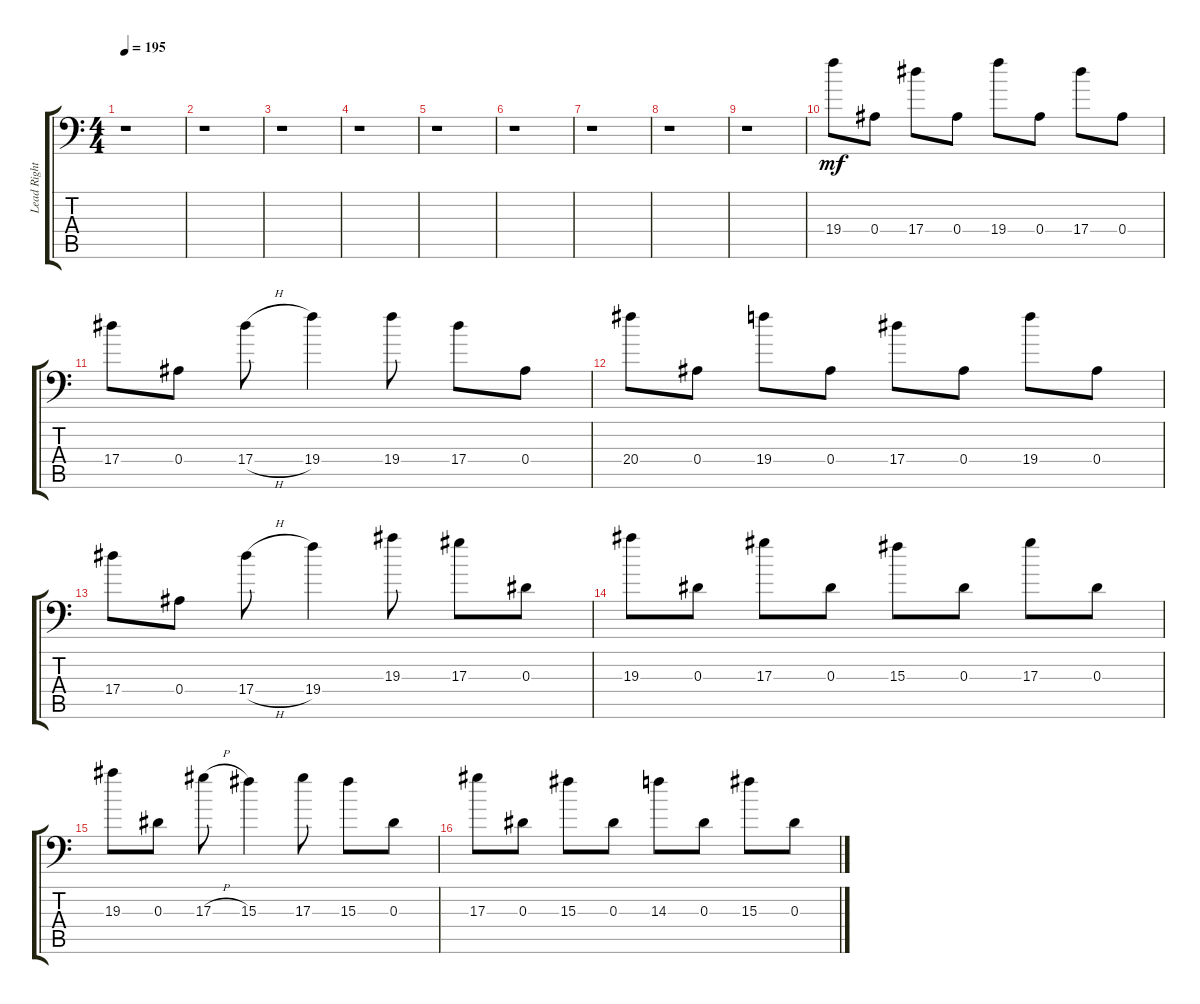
\track ("Lead Right" "Lead Right") {instrument overdrivenguitar}
\staff {score tabs}
\tuning (C4 G3 Eb3 Bb2 F2 Bb1) {hide}
\ts (4 4)
\tempo 195
\clef f4
\ks c
r.1{dy f} |
r.1 |
r.1 |
r.1 |
r.1 |
r.1 |
r.1 |
r.1 |
r.1 |
19.4.8{dy mf} 0.4.8 17.4.8 0.4.8 19.4.8 0.4.8 17.4.8 0.4.8 |
17.4.8 0.4.8 17.4{h}.8 19.4.4 19.4.8 17.4.8 0.4.8 |
20.4.8 0.4.8 19.4.8 0.4.8 17.4.8 0.4.8 19.4.8 0.4.8 |
17.4.8 0.4.8 17.4{h}.8 19.4.4 19.3.8 17.3.8 0.3.8 |
19.3.8 0.3.8 17.3.8 0.3.8 15.3.8 0.3.8 17.3.8 0.3.8 |
19.3.8 0.3.8 17.3{h}.8 15.3.4 17.3.8 15.3.8 0.3.8 |
17.3.8 0.3.8 15.3.8 0.3.8 14.3.8 0.3.8 15.3.8 0.3.8
